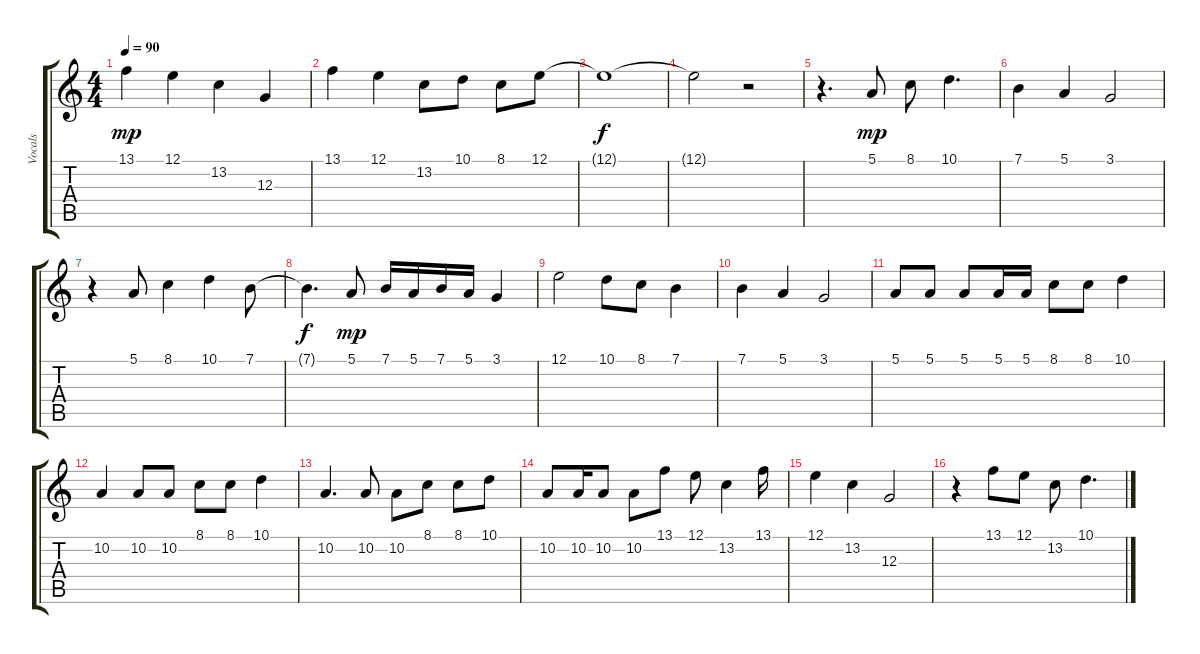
\track ("Vocals" "Vocals") {instrument harmonica}
\staff {score tabs}
\tuning (E4 B3 G3 D3 A2 E2) {hide}
\ts (4 4)
\tempo 90
\clef g2
\ks c
13.1.4{dy mp} 12.1.4 13.2.4 12.3.4 |
13.1.4 12.1.4 13.2.8 10.1.8 8.1.8 12.1.8 |
12.1{t}.1{dy f} |
12.1{t}.2 r.2 |
r.4{d} 5.1.8{dy mp} 8.1.8 10.1.4{d} |
7.1.4 5.1.4 3.1.2 |
r.4 5.1.8 8.1.4 10.1.4 7.1.8 |
7.1{t}.4{d dy f} 5.1.8{dy mp} 7.1.16 5.1.16 7.1.16 5.1.16 3.1.4 |
12.1.2 10.1.8 8.1.8 7.1.4 |
7.1.4 5.1.4 3.1.2 |
5.1.8 5.1.8 5.1.8 5.1.16 5.1.16 8.1.8 8.1.8 10.1.4 |
10.2.4 10.2.8 10.2.8 8.1.8 8.1.8 10.1.4 |
10.2.4{d} 10.2.8 10.2.8 8.1.8 8.1.8 10.1.8 |
10.2.8 10.2.16 10.2.8 10.2.8 13.1.8 12.1.8 13.2.4 13.1.16 |
12.1.4 13.2.4 12.3.2 |
r.4 13.1.8 12.1.8 13.2.8 10.1.4{d}
